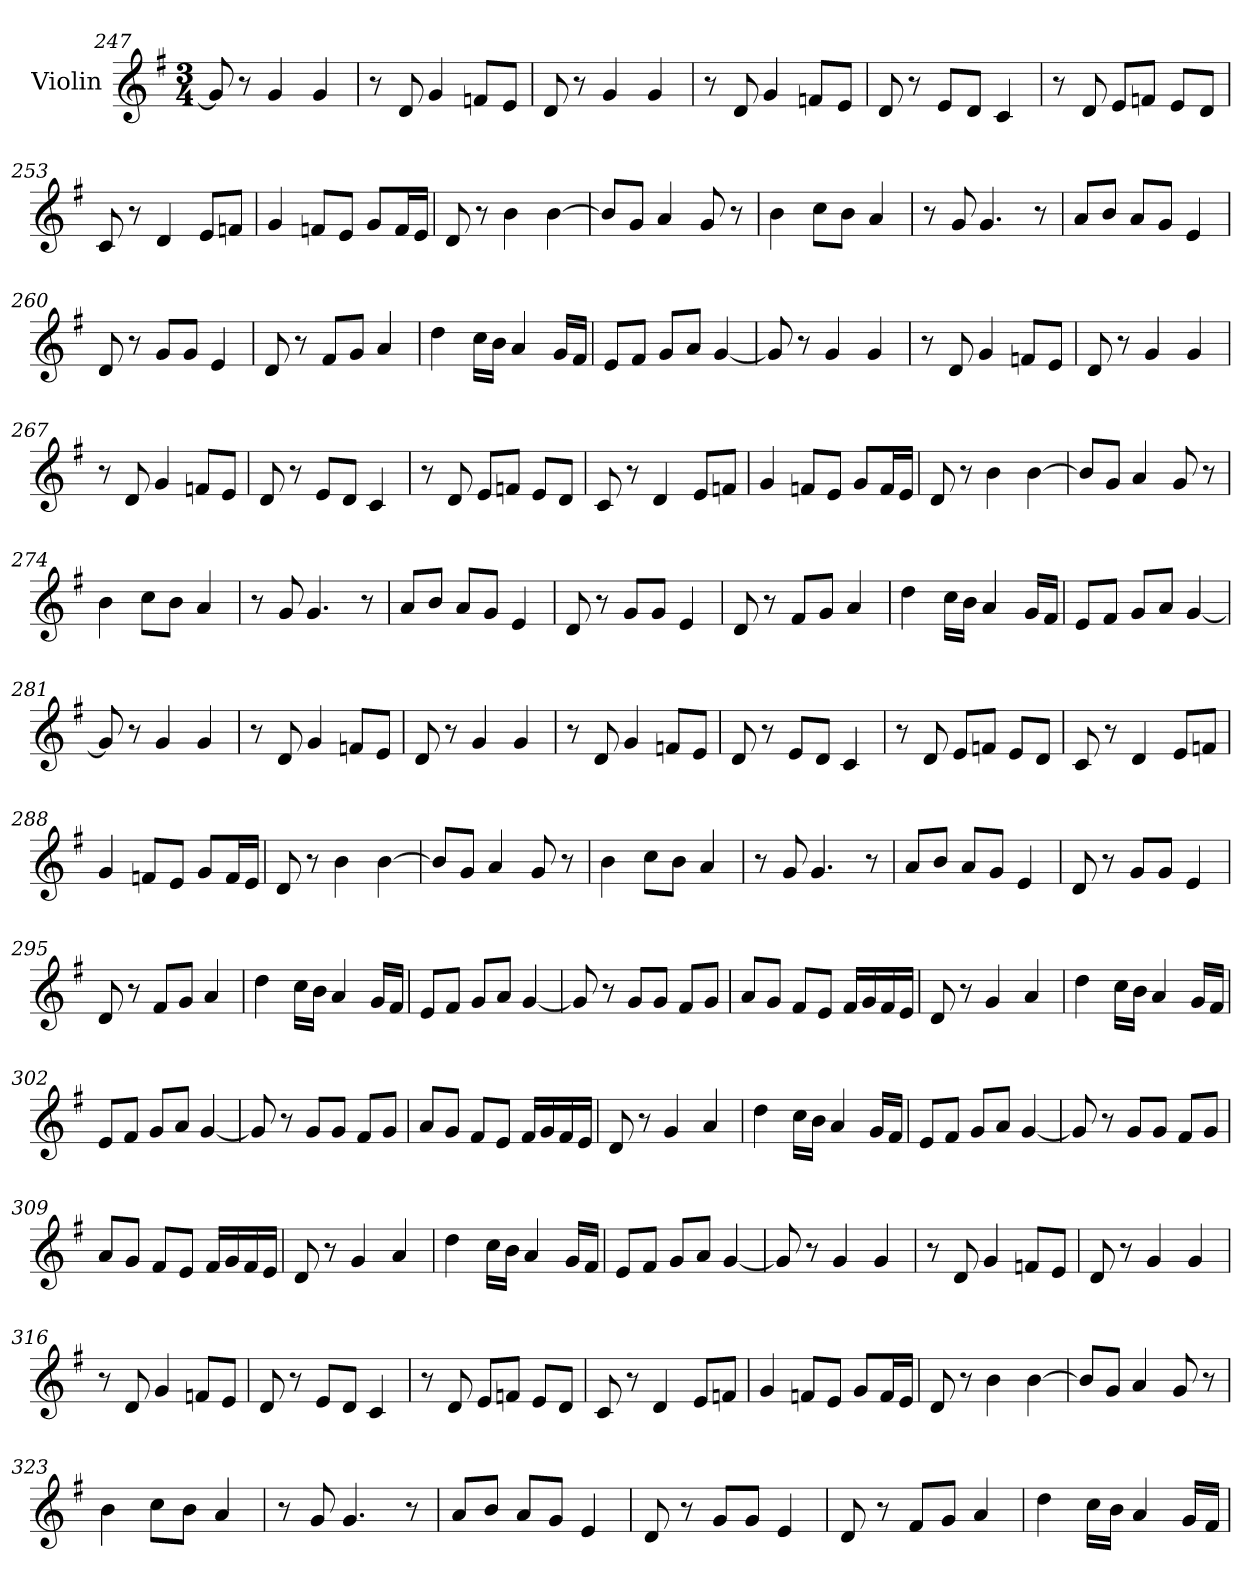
**kern
*part1
*staff1
*I"Violin
*clefG2
*k[f#]
*G:
*M3/4
=247
8g/]
8r
4g/
4g/
=248
8r
8d/
4g/
8fn/L
8e/J
=249
8d/
8r
4g/
4g/
!!LO:PB:g=z
=250
8r
8d/
4g/
8fn/L
8e/J
=251
8d/
8r
8e/L
8d/J
4c/
=252
8r
8d/
8e/L
8fn/J
8e/L
8d/J
=253
8c/
8r
4d/
8e/L
8fn/J
=254
4g/
8fn/L
8e/J
8g/L
16f/L
16e/JJ
=255
8d/
8r
4b\
[4b\
!!LO:LB:g=z
=256
8b/L]
8g/J
4a/
8g/
8r
=257
4b\
8cc\L
8b\J
4a/
=258
8r
8g/
4.g/
8r
=259
8a/L
8b/J
8a/L
8g/J
4e/
=260
8d/
8r
8g/L
8g/J
4e/
=261
8d/
8r
8f#/L
8g/J
4a/
!!LO:LB:g=z
=262
4dd\
16cc\LL
16b\JJ
4a/
16g/LL
16f#/JJ
=263
8e/L
8f#/J
8g/L
8a/J
[4g/
=264
8g/]
8r
4g/
4g/
=265
8r
8d/
4g/
8fn/L
8e/J
=266
8d/
8r
4g/
4g/
=267
8r
8d/
4g/
8fn/L
8e/J
!!LO:LB:g=z
=268
8d/
8r
8e/L
8d/J
4c/
=269
8r
8d/
8e/L
8fn/J
8e/L
8d/J
=270
8c/
8r
4d/
8e/L
8fn/J
=271
4g/
8fn/L
8e/J
8g/L
16f/L
16e/JJ
=272
8d/
8r
4b\
[4b\
=273
8b/L]
8g/J
4a/
8g/
8r
!!LO:LB:g=z
=274
4b\
8cc\L
8b\J
4a/
=275
8r
8g/
4.g/
8r
=276
8a/L
8b/J
8a/L
8g/J
4e/
=277
8d/
8r
8g/L
8g/J
4e/
=278
8d/
8r
8f#/L
8g/J
4a/
=279
4dd\
16cc\LL
16b\JJ
4a/
16g/LL
16f#/JJ
!!LO:LB:g=z
=280
8e/L
8f#/J
8g/L
8a/J
[4g/
=281
8g/]
8r
4g/
4g/
=282
8r
8d/
4g/
8fn/L
8e/J
=283
8d/
8r
4g/
4g/
=284
8r
8d/
4g/
8fn/L
8e/J
=285
8d/
8r
8e/L
8d/J
4c/
!!LO:LB:g=z
=286
8r
8d/
8e/L
8fn/J
8e/L
8d/J
=287
8c/
8r
4d/
8e/L
8fn/J
=288
4g/
8fn/L
8e/J
8g/L
16f/L
16e/JJ
=289
8d/
8r
4b\
[4b\
=290
8b/L]
8g/J
4a/
8g/
8r
=291
4b\
8cc\L
8b\J
4a/
!!LO:LB:g=z
=292
8r
8g/
4.g/
8r
=293
8a/L
8b/J
8a/L
8g/J
4e/
=294
8d/
8r
8g/L
8g/J
4e/
=295
8d/
8r
8f#/L
8g/J
4a/
=296
4dd\
16cc\LL
16b\JJ
4a/
16g/LL
16f#/JJ
=297
8e/L
8f#/J
8g/L
8a/J
[4g/
!!LO:PB:g=z
=298
8g/]
8r
8g/L
8g/J
8f#/L
8g/J
=299
8a/L
8g/J
8f#/L
8e/J
16f#/LL
16g/
16f#/
16e/JJ
=300
8d/
8r
4g/
4a/
=301
4dd\
16cc\LL
16b\JJ
4a/
16g/LL
16f#/JJ
=302
8e/L
8f#/J
8g/L
8a/J
[4g/
=303
8g/]
8r
8g/L
8g/J
8f#/L
8g/J
!!LO:LB:g=z
=304
8a/L
8g/J
8f#/L
8e/J
16f#/LL
16g/
16f#/
16e/JJ
=305
8d/
8r
4g/
4a/
=306
4dd\
16cc\LL
16b\JJ
4a/
16g/LL
16f#/JJ
=307
8e/L
8f#/J
8g/L
8a/J
[4g/
=308
8g/]
8r
8g/L
8g/J
8f#/L
8g/J
!!LO:LB:g=z
=309
8a/L
8g/J
8f#/L
8e/J
16f#/LL
16g/
16f#/
16e/JJ
=310
8d/
8r
4g/
4a/
=311
4dd\
16cc\LL
16b\JJ
4a/
16g/LL
16f#/JJ
=312
8e/L
8f#/J
8g/L
8a/J
[4g/
=313
8g/]
8r
4g/
4g/
=314
8r
8d/
4g/
8fn/L
8e/J
!!LO:LB:g=z
=315
8d/
8r
4g/
4g/
=316
8r
8d/
4g/
8fn/L
8e/J
=317
8d/
8r
8e/L
8d/J
4c/
=318
8r
8d/
8e/L
8fn/J
8e/L
8d/J
=319
8c/
8r
4d/
8e/L
8fn/J
=320
4g/
8fn/L
8e/J
8g/L
16f/L
16e/JJ
!!LO:LB:g=z
=321
8d/
8r
4b\
[4b\
=322
8b/L]
8g/J
4a/
8g/
8r
=323
4b\
8cc\L
8b\J
4a/
=324
8r
8g/
4.g/
8r
=325
8a/L
8b/J
8a/L
8g/J
4e/
=326
8d/
8r
8g/L
8g/J
4e/
!!LO:LB:g=z
=327
8d/
8r
8f#/L
8g/J
4a/
=328
4dd\
16cc\LL
16b\JJ
4a/
16g/LL
16f#/JJ
=
*-
